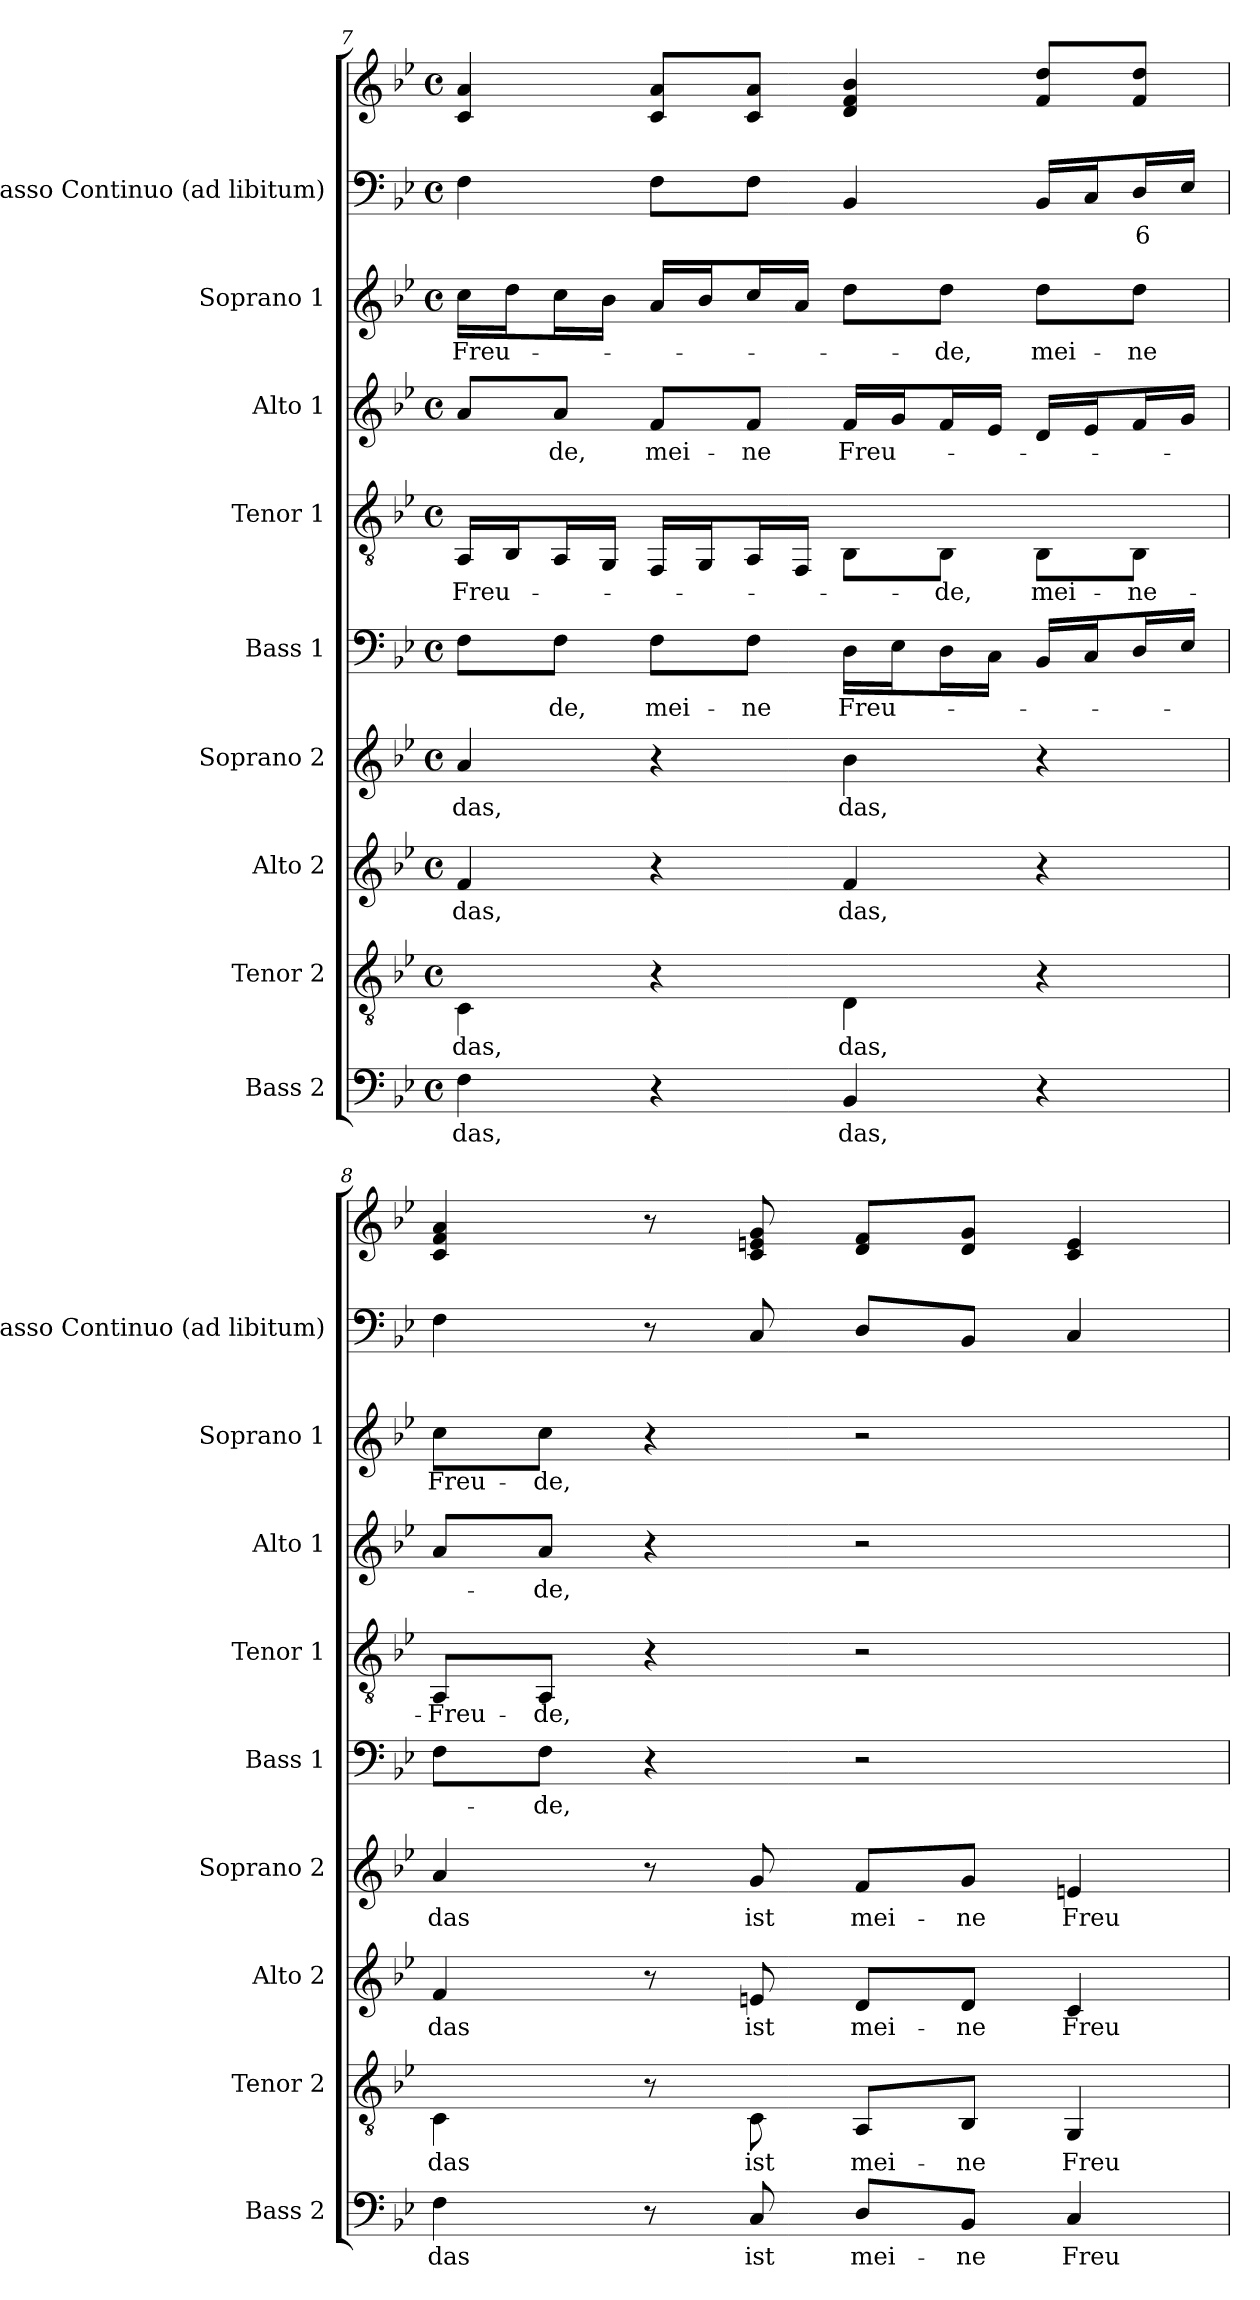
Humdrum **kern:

**kern	**text	**kern	**text	**kern	**text	**kern	**text	**kern	**text	**kern	**text	**kern	**text	**kern	**text	**kern	**text	**kern
*part9	*part9	*part8	*part8	*part7	*part7	*part6	*part6	*part5	*part5	*part4	*part4	*part3	*part3	*part2	*part2	*part1	*part1	*part1
*staff10	*staff10	*staff9	*staff9	*staff8	*staff8	*staff7	*staff7	*staff6	*staff6	*staff5	*staff5	*staff4	*staff4	*staff3	*staff3	*staff2	*staff2	*staff1
*I"Bass 2	*	*I"Tenor 2	*	*I"Alto 2	*	*I"Soprano 2	*	*I"Bass 1	*	*I"Tenor 1	*	*I"Alto 1	*	*I"Soprano 1	*	*I"Basso Continuo    (ad libitum)	*	*
*I'Bass 2	*	*I'Tenor 2	*	*I'Alto 2	*	*I'Soprano 2	*	*I'Bass 1	*	*I'Tenor 1	*	*I'Alto 1	*	*I'Soprano 1	*	*I'Basso Continuo    (ad libitum)	*	*
*clefF4	*	*clefGv2	*	*clefG2	*	*clefG2	*	*clefF4	*	*clefGv2	*	*clefG2	*	*clefG2	*	*clefF4	*	*clefG2
*k[b-e-]	*	*k[b-e-]	*	*k[b-e-]	*	*k[b-e-]	*	*k[b-e-]	*	*k[b-e-]	*	*k[b-e-]	*	*k[b-e-]	*	*k[b-e-]	*	*k[b-e-]
*B-:	*	*B-:	*	*B-:	*	*B-:	*	*B-:	*	*B-:	*	*B-:	*	*B-:	*	*B-:	*	*B-:
*M4/4	*	*M4/4	*	*M4/4	*	*M4/4	*	*M4/4	*	*M4/4	*	*M4/4	*	*M4/4	*	*M4/4	*	*M4/4
*met(c)	*	*met(c)	*	*met(c)	*	*met(c)	*	*met(c)	*	*met(c)	*	*met(c)	*	*met(c)	*	*met(c)	*	*met(c)
=7	=7	=7	=7	=7	=7	=7	=7	=7	=7	=7	=7	=7	=7	=7	=7	=7	=7	=7
!	!LO:LY:b:color=#000000	!	!	!	!	!	!	!	!	!	!	!	!	!	!	!	!	!
!	!	!	!LO:LY:b:color=#000000	!	!	!	!	!	!	!	!	!	!	!	!	!	!	!
!	!	!	!	!	!LO:LY:b:color=#000000	!	!	!	!	!	!	!	!	!	!	!	!	!
!	!	!	!	!	!	!	!LO:LY:b:color=#000000	!	!	!	!	!	!	!	!	!	!	!
!	!	!	!	!	!	!	!	!	!	!	!LO:LY:b:color=#000000	!	!	!	!	!	!	!
!	!	!	!	!	!	!	!	!	!	!	!	!	!	!	!LO:LY:b:color=#000000	!	!	!
4Fi\	das,	4Ci\	das,	4fi/	das,	4ai/	das,	8Fi\L	.	16AAi/LL	Freu-	8ai/L	.	16cci\LL	Freu-	4Fi\	.	4ci/ 4ai
.	.	.	.	.	.	.	.	.	.	16BB-i/J	.	.	.	16ddi\J	.	.	.	.
!	!	!	!	!	!	!	!	!	!LO:LY:b:color=#000000	!	!	!	!	!	!	!	!	!
!	!	!	!	!	!	!	!	!	!	!	!	!	!LO:LY:b:color=#000000	!	!	!	!	!
.	.	.	.	.	.	.	.	8Fi\J	-de,	16AAi/L	.	8ai/J	-de,	16cci\L	.	.	.	.
.	.	.	.	.	.	.	.	.	.	16GGi/JJ	.	.	.	16b-i\JJ	.	.	.	.
!	!	!	!	!	!	!	!	!	!LO:LY:b:color=#000000	!	!	!	!	!	!	!	!	!
!	!	!	!	!	!	!	!	!	!	!	!	!	!LO:LY:b:color=#000000	!	!	!	!	!
4r	.	4r	.	4r	.	4r	.	8Fi\L	mei-	16FFi/LL	.	8fi/L	mei-	16ai/LL	.	8Fi\L	.	8ci/ 8ai/L
.	.	.	.	.	.	.	.	.	.	16GGi/J	.	.	.	16b-i/J	.	.	.	.
!	!	!	!	!	!	!	!	!	!LO:LY:b:color=#000000	!	!	!	!	!	!	!	!	!
!	!	!	!	!	!	!	!	!	!	!	!	!	!LO:LY:b:color=#000000	!	!	!	!	!
.	.	.	.	.	.	.	.	8Fi\J	-ne	16AAi/L	.	8fi/J	-ne	16cci/L	.	8Fi\J	.	8ci/ 8ai/J
.	.	.	.	.	.	.	.	.	.	16FFi/JJ	.	.	.	16ai/JJ	.	.	.	.
!	!LO:LY:b:color=#000000	!	!	!	!	!	!	!	!	!	!	!	!	!	!	!	!	!
!	!	!	!LO:LY:b:color=#000000	!	!	!	!	!	!	!	!	!	!	!	!	!	!	!
!	!	!	!	!	!LO:LY:b:color=#000000	!	!	!	!	!	!	!	!	!	!	!	!	!
!	!	!	!	!	!	!	!LO:LY:b:color=#000000	!	!	!	!	!	!	!	!	!	!	!
!	!	!	!	!	!	!	!	!	!LO:LY:b:color=#000000	!	!	!	!	!	!	!	!	!
!	!	!	!	!	!	!	!	!	!	!	!	!	!LO:LY:b:color=#000000	!	!	!	!	!
4BB-i/	das,	4Di\	das,	4fi/	das,	4b-i\	das,	16Di\LL	Freu-	8BB-i\L	.	16fi/LL	Freu-	8ddi\L	.	4BB-i/	.	4di/ 4fi 4b-i
.	.	.	.	.	.	.	.	16E-i\J	.	.	.	16gi/J	.	.	.	.	.	.
!	!	!	!	!	!	!	!	!	!	!	!LO:LY:b:color=#000000	!	!	!	!	!	!	!
!	!	!	!	!	!	!	!	!	!	!	!	!	!	!	!LO:LY:b:color=#000000	!	!	!
.	.	.	.	.	.	.	.	16Di\L	.	8BB-i\J	-de,	16fi/L	.	8ddi\J	-de,	.	.	.
.	.	.	.	.	.	.	.	16Ci\JJ	.	.	.	16e-i/JJ	.	.	.	.	.	.
!	!	!	!	!	!	!	!	!	!	!	!LO:LY:b:color=#000000	!	!	!	!	!	!	!
!	!	!	!	!	!	!	!	!	!	!	!	!	!	!	!LO:LY:b:color=#000000	!	!	!
4r	.	4r	.	4r	.	4r	.	16BB-i/LL	.	8BB-i\L	mei-	16di/LL	.	8ddi\L	mei-	16BB-i/LL	.	8fi/ 8ddi/L
.	.	.	.	.	.	.	.	16Ci/J	.	.	.	16e-i/J	.	.	.	16Ci/J	.	.
!	!	!	!	!	!	!	!	!	!	!	!LO:LY:b:color=#000000	!	!	!	!	!	!	!
!	!	!	!	!	!	!	!	!	!	!	!	!	!	!	!LO:LY:b:color=#000000	!	!	!
!	!	!	!	!	!	!	!	!	!	!	!	!	!	!	!	!	!LO:LY:b:color=#000000	!
.	.	.	.	.	.	.	.	16Di/L	.	8BB-i\J	-ne-	16fi/L	.	8ddi\J	-ne	16Di/L	6	8fi/ 8ddi/J
.	.	.	.	.	.	.	.	16E-i/JJ	.	.	.	16gi/JJ	.	.	.	16E-i/JJ	.	.
=8	=8	=8	=8	=8	=8	=8	=8	=8	=8	=8	=8	=8	=8	=8	=8	=8	=8	=8
!	!LO:LY:b:color=#000000	!	!	!	!	!	!	!	!	!	!	!	!	!	!	!	!	!
!	!	!	!LO:LY:b:color=#000000	!	!	!	!	!	!	!	!	!	!	!	!	!	!	!
!	!	!	!	!	!LO:LY:b:color=#000000	!	!	!	!	!	!	!	!	!	!	!	!	!
!	!	!	!	!	!	!	!LO:LY:b:color=#000000	!	!	!	!	!	!	!	!	!	!	!
!	!	!	!	!	!	!	!	!	!	!	!LO:LY:b:color=#000000	!	!	!	!	!	!	!
!	!	!	!	!	!	!	!	!	!	!	!	!	!	!	!LO:LY:b:color=#000000	!	!	!
4Fi\	das	4Ci\	das	4fi/	das	4ai/	das	8Fi\L	.	8AAi/L	-Freu-	8ai/L	.	8cci\L	Freu-	4Fi\	.	4ci/ 4fi 4ai
!	!	!	!	!	!	!	!	!	!LO:LY:b:color=#000000	!	!	!	!	!	!	!	!	!
!	!	!	!	!	!	!	!	!	!	!	!LO:LY:b:color=#000000	!	!	!	!	!	!	!
!	!	!	!	!	!	!	!	!	!	!	!	!	!LO:LY:b:color=#000000	!	!	!	!	!
!	!	!	!	!	!	!	!	!	!	!	!	!	!	!	!LO:LY:b:color=#000000	!	!	!
.	.	.	.	.	.	.	.	8Fi\J	-de,	8AAi/J	-de,	8ai/J	-de,	8cci\J	-de,	.	.	.
8r	.	8r	.	8r	.	8r	.	4r	.	4r	.	4r	.	4r	.	8r	.	8r
!	!LO:LY:b:color=#000000	!	!	!	!	!	!	!	!	!	!	!	!	!	!	!	!	!
!	!	!	!LO:LY:b:color=#000000	!	!	!	!	!	!	!	!	!	!	!	!	!	!	!
!	!	!	!	!	!LO:LY:b:color=#000000	!	!	!	!	!	!	!	!	!	!	!	!	!
!	!	!	!	!	!	!	!LO:LY:b:color=#000000	!	!	!	!	!	!	!	!	!	!	!
8Ci/	ist	8Ci\	ist	8eni/	ist	8gi/	ist	.	.	.	.	.	.	.	.	8Ci/	.	8ci/ 8eni 8gi
!	!LO:LY:b:color=#000000	!	!	!	!	!	!	!	!	!	!	!	!	!	!	!	!	!
!	!	!	!LO:LY:b:color=#000000	!	!	!	!	!	!	!	!	!	!	!	!	!	!	!
!	!	!	!	!	!LO:LY:b:color=#000000	!	!	!	!	!	!	!	!	!	!	!	!	!
!	!	!	!	!	!	!	!LO:LY:b:color=#000000	!	!	!	!	!	!	!	!	!	!	!
8Di/L	mei-	8AAi/L	mei-	8di/L	mei-	8fi/L	mei-	2r	.	2r	.	2r	.	2r	.	8Di/L	.	8di/ 8fi/L
!	!LO:LY:b:color=#000000	!	!	!	!	!	!	!	!	!	!	!	!	!	!	!	!	!
!	!	!	!LO:LY:b:color=#000000	!	!	!	!	!	!	!	!	!	!	!	!	!	!	!
!	!	!	!	!	!LO:LY:b:color=#000000	!	!	!	!	!	!	!	!	!	!	!	!	!
!	!	!	!	!	!	!	!LO:LY:b:color=#000000	!	!	!	!	!	!	!	!	!	!	!
8BB-i/J	-ne	8BB-i/J	-ne	8di/J	-ne	8gi/J	-ne	.	.	.	.	.	.	.	.	8BB-i/J	.	8di/ 8gi/J
!	!LO:LY:b:color=#000000	!	!	!	!	!	!	!	!	!	!	!	!	!	!	!	!	!
!	!	!	!LO:LY:b:color=#000000	!	!	!	!	!	!	!	!	!	!	!	!	!	!	!
!	!	!	!	!	!LO:LY:b:color=#000000	!	!	!	!	!	!	!	!	!	!	!	!	!
!	!	!	!	!	!	!	!LO:LY:b:color=#000000	!	!	!	!	!	!	!	!	!	!	!
4Ci/	Freu-	4GGi/	Freu-	4ci/	Freu-	4eni/	Freu-	.	.	.	.	.	.	.	.	4Ci/	.	4ci/ 4ei
=	=	=	=	=	=	=	=	=	=	=	=	=	=	=	=	=	=	=
*-	*-	*-	*-	*-	*-	*-	*-	*-	*-	*-	*-	*-	*-	*-	*-	*-	*-	*-
